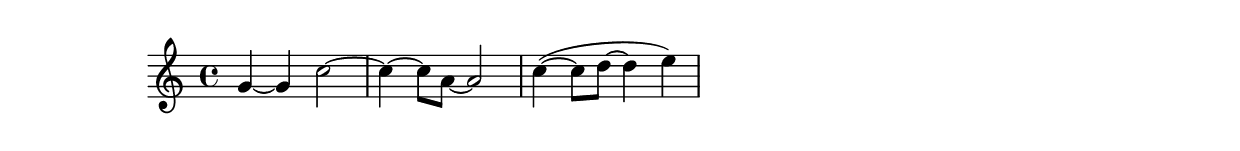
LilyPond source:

\relative c'' {
  g4~ g c2~ | c4~ c8 a~ a2
  c4~ (c8 d~ d4 e)
}
